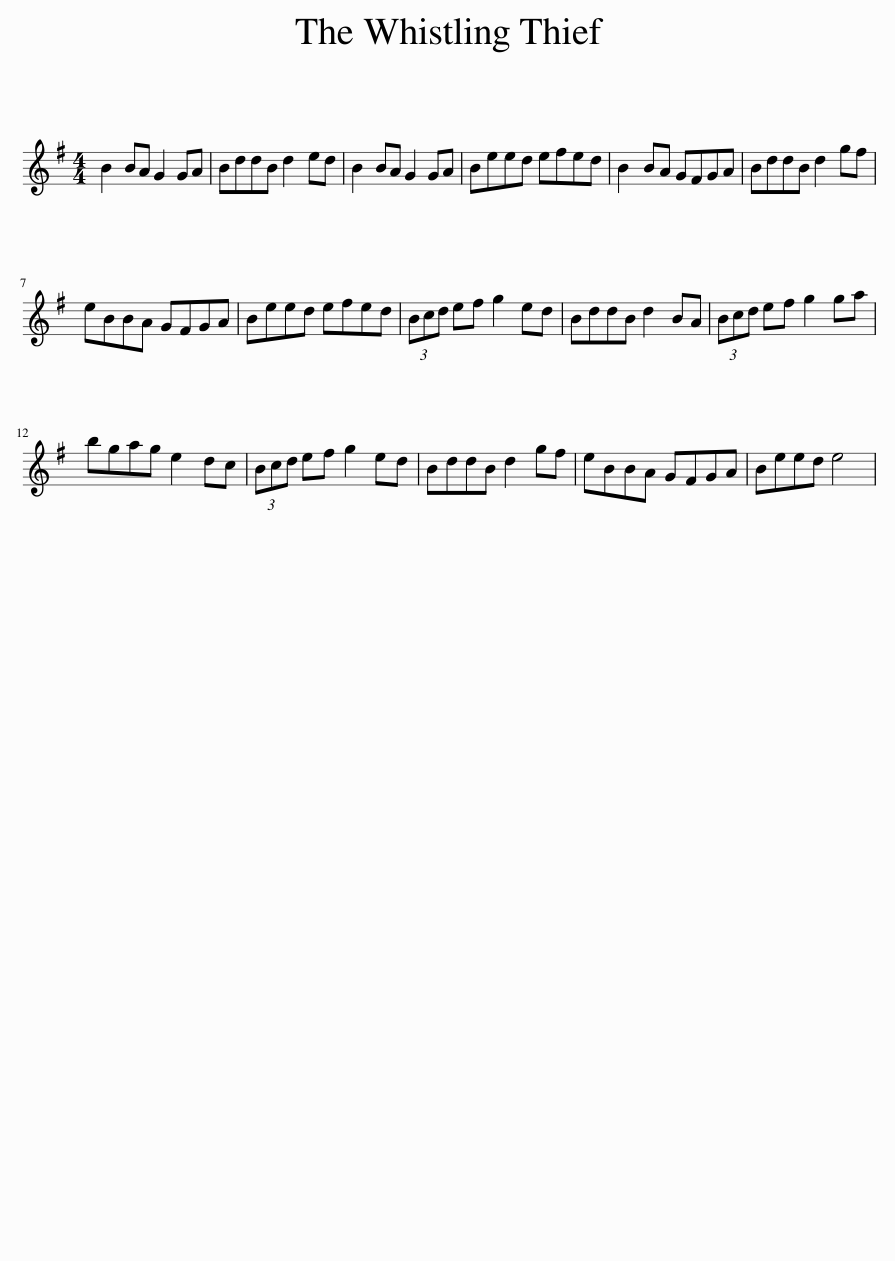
X:1
L:1/8
M:4/4
I:linebreak $
K:Emin
V:1 treble
V:1
 B2 BA G2 GA | BddB d2 ed | B2 BA G2 GA | Beed efed | B2 BA GFGA | %5
 BddB d2 gf |$ eBBA GFGA | Beed efed | (3Bcd ef g2 ed | BddB d2 BA | %10
 (3Bcd ef g2 ga |$ bgag e2 dc | (3Bcd ef g2 ed | BddB d2 gf | eBBA GFGA | %15
 Beed e4 | %16
